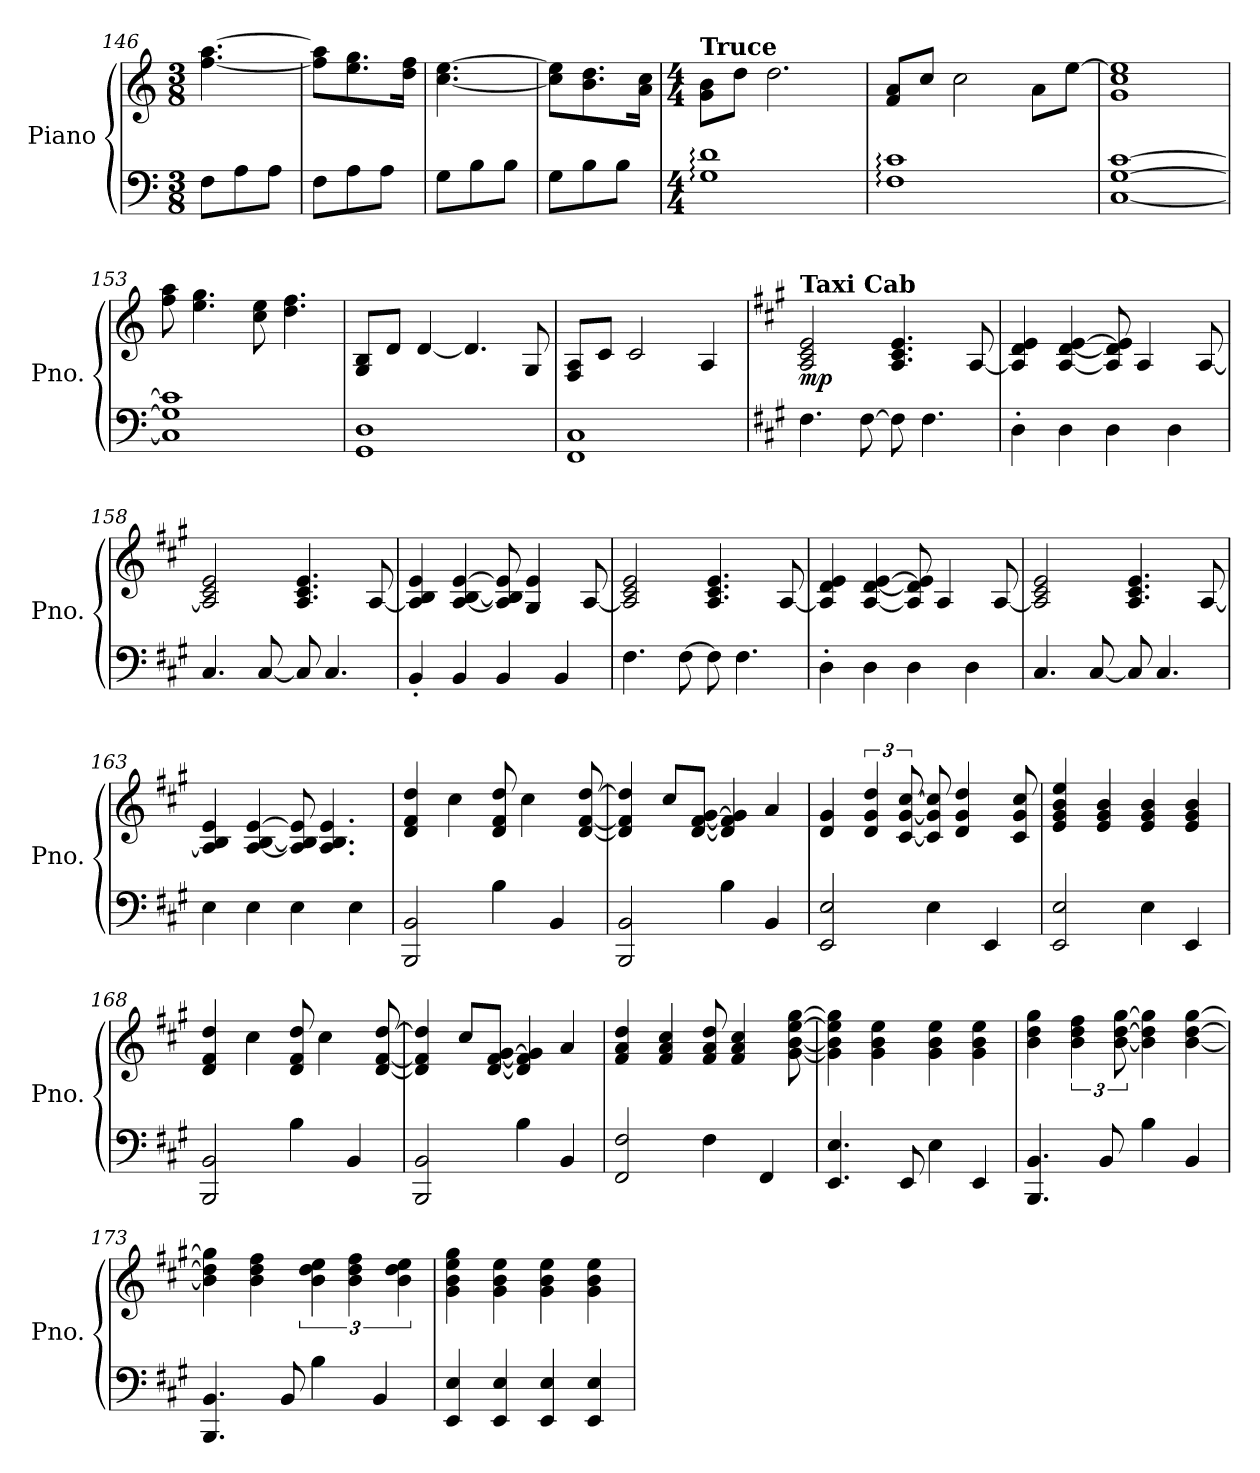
**kern	**kern	**dynam
*part1	*part1	*part1
*staff2	*staff1	*staff1/2
*I"Piano	*	*
*I'Pno.	*	*
*clefF4	*clefG2	*
*k[]	*k[]	*
*M3/8	*M3/8	*
=146	=146	=146
8F\L	[4.ff\ [4.aa\	.
8A\	.	.
8A\J	.	.
=147	=147	=147
8F\L	8ff\] 8aa\]L	.
8A\	8.ee\ 8.gg\	.
8A\J	.	.
.	16dd\ 16ff\Jk	.
=148	=148	=148
8G\L	[4.cc\ [4.ee\	.
8B\	.	.
8B\J	.	.
=149	=149	=149
8G\L	8cc\] 8ee\]L	.
8B\	8.b\ 8.dd\	.
8B\J	.	.
.	16a\ 16cc\Jk	.
=150	=150	=150
*M4/4	*M4/4	*
*	*MM130	*
!	!LO:TX:a:B:t=Truce	!
1G: 1d:	8g\ 8b\L	.
.	8dd\J	.
.	2.dd\	.
=151	=151	=151
1F: 1c:	8f/ 8a/L	.
.	8cc/J	.
.	2cc\	.
.	8a\L	.
.	[8ee\J	.
=152	=152	=152
[1C [1G [1c	1g 1cc 1ee]	.
=153	=153	=153
1C] 1G] 1c]	8ff\ 8aa\	.
.	4.ee\ 4.gg\	.
.	8cc\ 8ee\	.
.	4.dd\ 4.ff\	.
!!LO:LB:g=z
=154	=154	=154
1GG 1D	8G/ 8B/L	.
.	8d/J	.
.	[4d/	.
.	4.d/]	.
.	8G/	.
=155	=155	=155
1FF 1C	8F/ 8A/L	.
.	8c/J	.
.	2c/	.
.	4A/	.
=156	=156	=156
*k[f#c#g#]	*k[f#c#g#]	*
*	*MM155	*
!	!LO:TX:a:B:t=Taxi Cab	!
!	!	!LO:DY:b
4.F#\	2A/ 2c#/ 2e/	mp
[8F#\	.	.
8F#\]	4.A/ 4.c#/ 4.e/	.
4.F#\	.	.
.	[8A/	.
=157	=157	=157
4D'\	4A/] 4d/ 4e/	.
4D\	[4A/ [4d/ [4e/	.
4D\	8A/] 8d/] 8e/]	.
.	4A/	.
4D\	.	.
.	[8A/	.
=158	=158	=158
4.C#/	2A/] 2c#/ 2e/	.
[8C#/	.	.
8C#/]	4.A/ 4.c#/ 4.e/	.
4.C#/	.	.
.	[8A/	.
!!LO:PB:g=z
=159	=159	=159
4BB'/	4A/] 4B/ 4e/	.
4BB/	[4A/ [4B/ [4e/	.
4BB/	8A/] 8B/] 8e/]	.
.	4G#/ 4e/	.
4BB/	.	.
.	[8A/	.
=160	=160	=160
4.F#\	2A/] 2c#/ 2e/	.
[8F#\	.	.
8F#\]	4.A/ 4.c#/ 4.e/	.
4.F#\	.	.
.	[8A/	.
=161	=161	=161
4D'\	4A/] 4d/ 4e/	.
4D\	[4A/ [4d/ [4e/	.
4D\	8A/] 8d/] 8e/]	.
.	4A/	.
4D\	.	.
.	[8A/	.
=162	=162	=162
4.C#/	2A/] 2c#/ 2e/	.
[8C#/	.	.
8C#/]	4.A/ 4.c#/ 4.e/	.
4.C#/	.	.
.	[8A/	.
=163	=163	=163
4E\	4A/] 4B/ 4e/	.
4E\	[4A/ [4B/ [4e/	.
4E\	8A/] 8B/] 8e/]	.
.	4.A/ 4.B/ 4.e/	.
4E\	.	.
!!LO:LB:g=z
=164	=164	=164
2BBB/ 2BB/	4d/ 4f#/ 4dd/	.
.	4cc#\	.
4B\	8d/ 8f#/ 8dd/	.
.	4cc#\	.
4BB/	.	.
.	[8d/ [8f#/ [8dd/	.
=165	=165	=165
2BBB/ 2BB/	4d/] 4f#/] 4dd/]	.
.	8cc#/L	.
.	[8d/ [8f#/ [8g#/J	.
4B\	4d/] 4f#/] 4g#/]	.
4BB/	4a/	.
=166	=166	=166
2EE/ 2E/	4d/ 4g#/	.
.	6d/ 6g#/ 6dd/	.
.	[12c#/ [12g#/ [12cc#/	.
4E\	8c#/] 8g#/] 8cc#/]	.
.	4d/ 4g#/ 4dd/	.
4EE/	.	.
.	8c#/ 8g#/ 8cc#/	.
=167	=167	=167
2EE/ 2E/	4e/ 4g#/ 4b/ 4ee/	.
.	4e/ 4g#/ 4b/	.
4E\	4e/ 4g#/ 4b/	.
4EE/	4e/ 4g#/ 4b/	.
=168	=168	=168
2BBB/ 2BB/	4d/ 4f#/ 4dd/	.
.	4cc#\	.
4B\	8d/ 8f#/ 8dd/	.
.	4cc#\	.
4BB/	.	.
.	[8d/ [8f#/ [8dd/	.
=169	=169	=169
2BBB/ 2BB/	4d/] 4f#/] 4dd/]	.
.	8cc#/L	.
.	[8d/ [8f#/ [8g#/J	.
4B\	4d/] 4f#/] 4g#/]	.
4BB/	4a/	.
!!LO:LB:g=z
=170	=170	=170
2FF#/ 2F#/	4f#/ 4a/ 4dd/	.
.	4f#/ 4a/ 4cc#/	.
4F#\	8f#/ 8a/ 8dd/	.
.	4f#/ 4a/ 4cc#/	.
4FF#/	.	.
.	[8g#\ [8b\ [8ee\ [8gg#\	.
=171	=171	=171
4.EE/ 4.E/	4g#\] 4b\] 4ee\] 4gg#\]	.
.	4g#\ 4b\ 4ee\	.
8EE/	.	.
4E\	4g#\ 4b\ 4ee\	.
4EE/	4g#\ 4b\ 4ee\	.
=172	=172	=172
4.BBB/ 4.BB/	4b\ 4dd\ 4gg#\	.
.	6b\ 6dd\ 6ff#\	.
8BB/	.	.
.	[12b\ [12dd\ [12gg#\	.
4B\	4b\] 4dd\] 4gg#\]	.
4BB/	[4b\ [4dd\ [4gg#\	.
=173	=173	=173
4.BBB/ 4.BB/	4b\] 4dd\] 4gg#\]	.
.	4b\ 4dd\ 4ff#\	.
8BB/	.	.
4B\	6b\ 6dd\ 6ee\	.
.	6b\ 6dd\ 6ff#\	.
4BB/	.	.
.	6b\ 6dd\ 6ee\	.
=174	=174	=174
4EE/ 4E/	4g#\ 4b\ 4ee\ 4gg#\	.
4EE/ 4E/	4g#\ 4b\ 4ee\	.
4EE/ 4E/	4g#\ 4b\ 4ee\	.
4EE/ 4E/	4g#\ 4b\ 4ee\	.
=	=	=
*-	*-	*-
